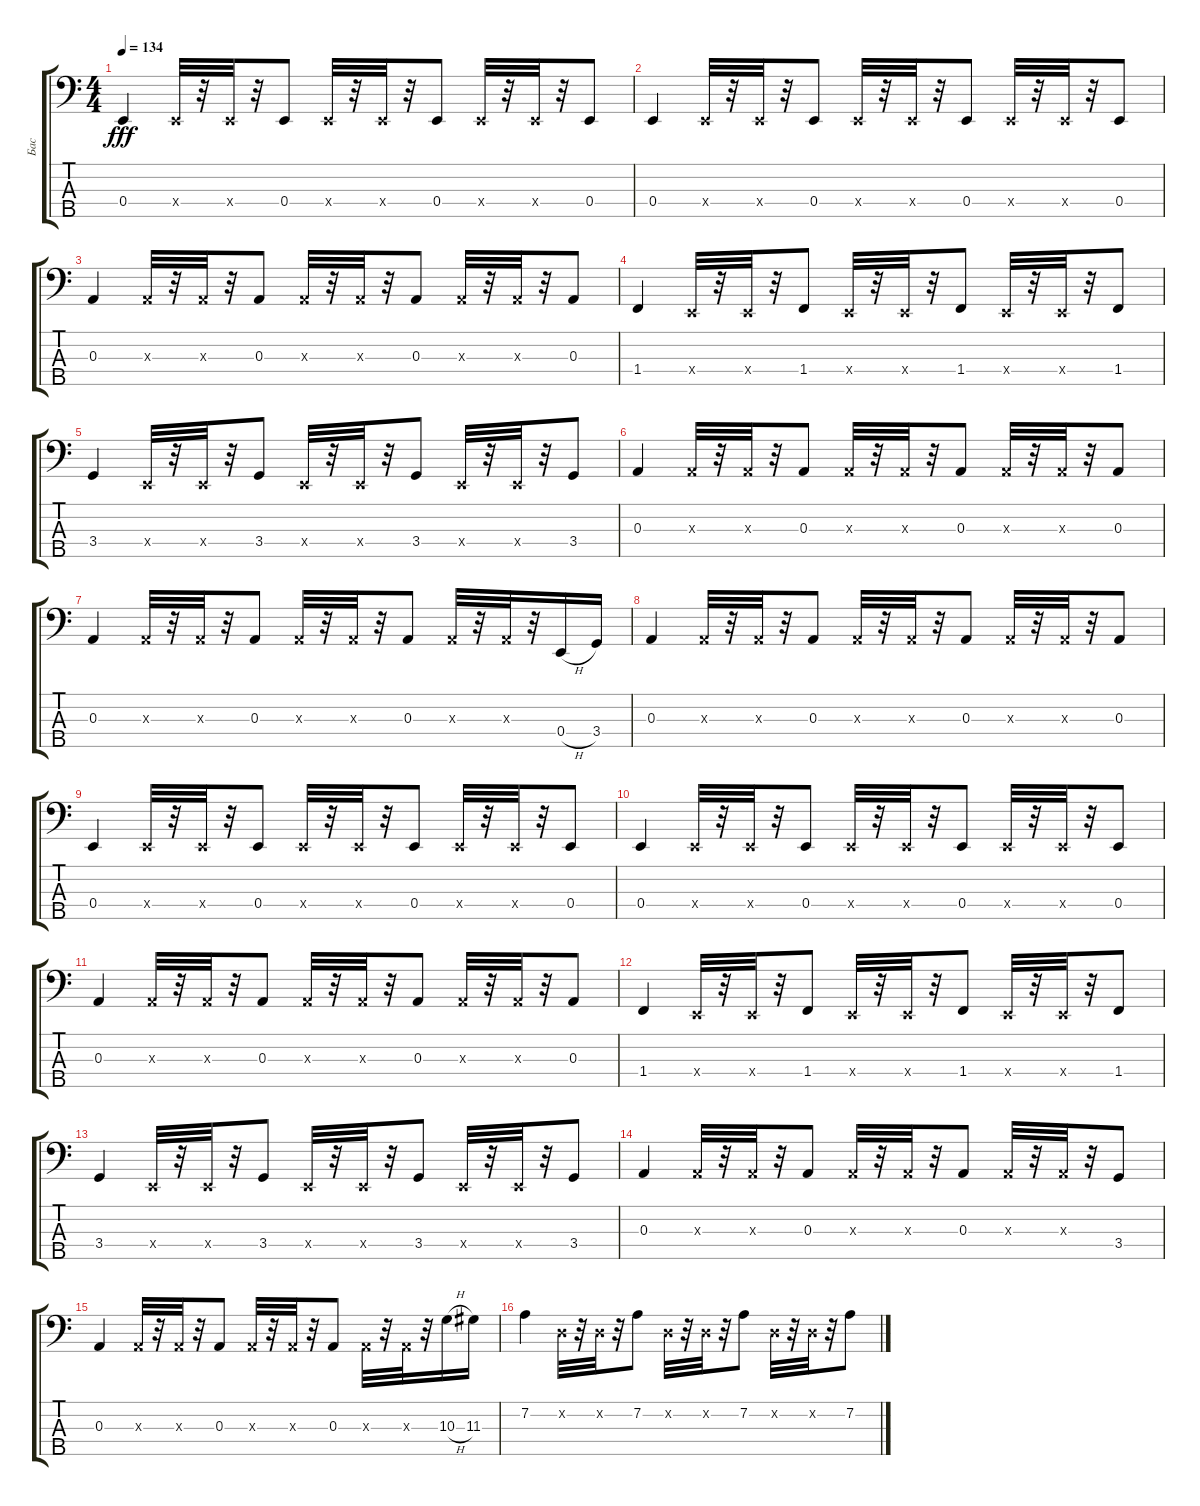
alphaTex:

\track ("Бас" "Бас") {instrument electricbassfinger}
\staff {score tabs}
\tuning (G2 D2 A1 E1 B0) {hide}
\ts (4 4)
\tempo 134
\clef f4
\ks c
0.4.4{dy fff} 0.4{x}.32 r.32 0.4{x}.32 r.32 0.4.8 0.4{x}.32 r.32 0.4{x}.32 r.32 0.4.8 0.4{x}.32 r.32 0.4{x}.32 r.32 0.4.8 |
0.4.4 0.4{x}.32 r.32 0.4{x}.32 r.32 0.4.8 0.4{x}.32 r.32 0.4{x}.32 r.32 0.4.8 0.4{x}.32 r.32 0.4{x}.32 r.32 0.4.8 |
0.3.4 0.3{x}.32 r.32 0.3{x}.32 r.32 0.3.8 0.3{x}.32 r.32 0.3{x}.32 r.32 0.3.8 0.3{x}.32 r.32 0.3{x}.32 r.32 0.3.8 |
1.4.4 0.4{x}.32 r.32 0.4{x}.32 r.32 1.4.8 0.4{x}.32 r.32 0.4{x}.32 r.32 1.4.8 0.4{x}.32 r.32 0.4{x}.32 r.32 1.4.8 |
3.4.4 0.4{x}.32 r.32 0.4{x}.32 r.32 3.4.8 0.4{x}.32 r.32 0.4{x}.32 r.32 3.4.8 0.4{x}.32 r.32 0.4{x}.32 r.32 3.4.8 |
0.3.4 0.3{x}.32 r.32 0.3{x}.32 r.32 0.3.8 0.3{x}.32 r.32 0.3{x}.32 r.32 0.3.8 0.3{x}.32 r.32 0.3{x}.32 r.32 0.3.8 |
0.3.4 0.3{x}.32 r.32 0.3{x}.32 r.32 0.3.8 0.3{x}.32 r.32 0.3{x}.32 r.32 0.3.8 0.3{x}.32 r.32 0.3{x}.32 r.32 0.4{h}.16 3.4.16 |
0.3.4 0.3{x}.32 r.32 0.3{x}.32 r.32 0.3.8 0.3{x}.32 r.32 0.3{x}.32 r.32 0.3.8 0.3{x}.32 r.32 0.3{x}.32 r.32 0.3.8 |
0.4.4 0.4{x}.32 r.32 0.4{x}.32 r.32 0.4.8 0.4{x}.32 r.32 0.4{x}.32 r.32 0.4.8 0.4{x}.32 r.32 0.4{x}.32 r.32 0.4.8 |
0.4.4 0.4{x}.32 r.32 0.4{x}.32 r.32 0.4.8 0.4{x}.32 r.32 0.4{x}.32 r.32 0.4.8 0.4{x}.32 r.32 0.4{x}.32 r.32 0.4.8 |
0.3.4 0.3{x}.32 r.32 0.3{x}.32 r.32 0.3.8 0.3{x}.32 r.32 0.3{x}.32 r.32 0.3.8 0.3{x}.32 r.32 0.3{x}.32 r.32 0.3.8 |
1.4.4 0.4{x}.32 r.32 0.4{x}.32 r.32 1.4.8 0.4{x}.32 r.32 0.4{x}.32 r.32 1.4.8 0.4{x}.32 r.32 0.4{x}.32 r.32 1.4.8 |
3.4.4 0.4{x}.32 r.32 0.4{x}.32 r.32 3.4.8 0.4{x}.32 r.32 0.4{x}.32 r.32 3.4.8 0.4{x}.32 r.32 0.4{x}.32 r.32 3.4.8 |
0.3.4 0.3{x}.32 r.32 0.3{x}.32 r.32 0.3.8 0.3{x}.32 r.32 0.3{x}.32 r.32 0.3.8 0.3{x}.32 r.32 0.3{x}.32 r.32 3.4.8 |
0.3.4 0.3{x}.32 r.32 0.3{x}.32 r.32 0.3.8 0.3{x}.32 r.32 0.3{x}.32 r.32 0.3.8 0.3{x}.32 r.32 0.3{x}.32 r.32 10.3{h}.16 11.3.16 |
7.2.4 0.2{x}.32 r.32 0.2{x}.32 r.32 7.2.8 0.2{x}.32 r.32 0.2{x}.32 r.32 7.2.8 0.2{x}.32 r.32 0.2{x}.32 r.32 7.2.8
